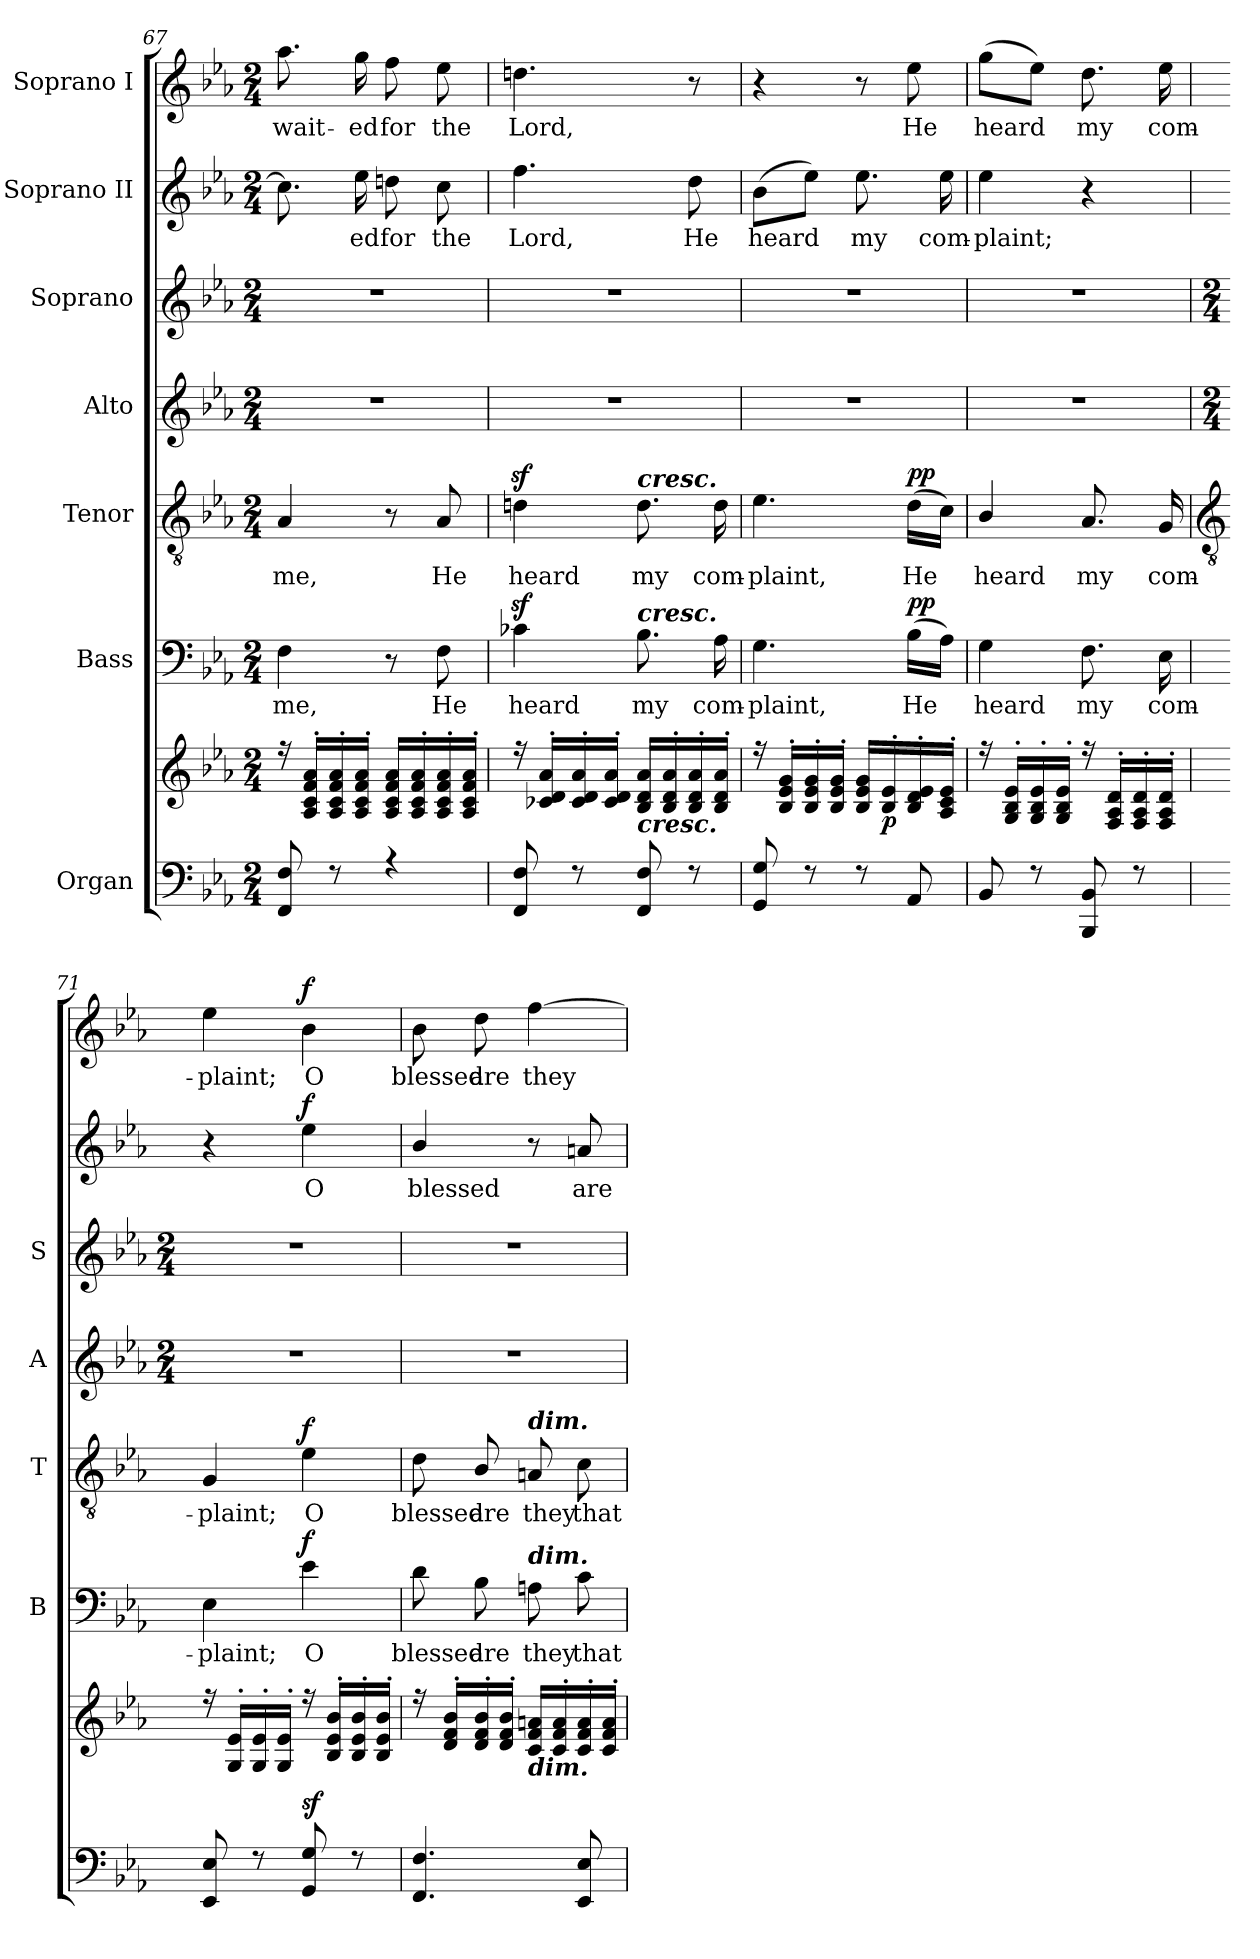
**kern	**kern	**dynam	**kern	**text	**dynam	**kern	**text	**dynam	**kern	**kern	**kern	**text	**dynam	**kern	**text	**dynam
*part7	*part7	*part7	*part6	*part6	*part6	*part5	*part5	*part5	*part4	*part3	*part2	*part2	*part2	*part1	*part1	*part1
*staff8	*staff7	*staff7/8	*staff6	*staff6	*staff6	*staff5	*staff5	*staff5	*staff4	*staff3	*staff2	*staff2	*staff2	*staff1	*staff1	*staff1
*I"Organ	*	*	*I"Bass	*	*	*I"Tenor	*	*	*I"Alto	*I"Soprano	*I"Soprano II	*	*	*I"Soprano I	*	*
*	*	*	*I'B	*	*	*I'T	*	*	*I'A	*I'S	*	*	*	*	*	*
*clefF4	*clefG2	*	*clefF4	*	*	*clefGv2	*	*	*clefG2	*clefG2	*clefG2	*	*	*clefG2	*	*
*k[b-e-a-]	*k[b-e-a-]	*	*k[b-e-a-]	*	*	*k[b-e-a-]	*	*	*k[b-e-a-]	*k[b-e-a-]	*k[b-e-a-]	*	*	*k[b-e-a-]	*	*
*E-:	*E-:	*	*E-:	*	*	*E-:	*	*	*E-:	*E-:	*E-:	*	*	*E-:	*	*
*M2/4	*M2/4	*	*M2/4	*	*	*M2/4	*	*	*M2/4	*M2/4	*M2/4	*	*	*M2/4	*	*
=67	=67	=67	=67	=67	=67	=67	=67	=67	=67	=67	=67	=67	=67	=67	=67	=67
*^	*^	*	*	*	*	*	*	*	*	*	*	*	*	*	*	*
!	!LO:N:vis=1	!	!LO:N:vis=1	!	!	!LO:LY:b	!	!	!LO:LY:b	!	!	!	!	!	!	!	!LO:LY:b	!
8FF 8F	2ryy	16r	2ryy	.	4F	me,	.	4A-	me,	.	2r	2r	8.cc]	.	.	8.aa-	wait-	.
.	.	16A-' 16c' 16f' 16a-'LL	.	.	.	.	.	.	.	.	.	.	.	.	.	.	.	.
8r	.	16A-' 16c' 16f' 16a-'	.	.	.	.	.	.	.	.	.	.	.	.	.	.	.	.
!	!	!	!	!	!	!	!	!	!	!	!	!	!	!LO:LY:b	!	!	!LO:LY:b	!
.	.	16A-' 16c' 16f' 16a-'JJ	.	.	.	.	.	.	.	.	.	.	16ee-	ed	.	16gg	-ed	.
!	!	!	!	!	!	!	!	!	!	!	!	!	!	!LO:LY:b	!	!	!LO:LY:b	!
4r	.	16A- 16c 16f 16a-LL	.	.	8r	.	.	8r	.	.	.	.	8ddn	for	.	8ff	for	.
.	.	16A-' 16c' 16f' 16a-'	.	.	.	.	.	.	.	.	.	.	.	.	.	.	.	.
!	!	!	!	!	!	!LO:LY:b	!	!	!LO:LY:b	!	!	!	!	!LO:LY:b	!	!	!LO:LY:b	!
.	.	16A-' 16c' 16f' 16a-'	.	.	8F	He	.	8A-	He	.	.	.	8cc	the	.	8ee-	the	.
.	.	16A-' 16c' 16f' 16a-'JJ	.	.	.	.	.	.	.	.	.	.	.	.	.	.	.	.
=68	=68	=68	=68	=68	=68	=68	=68	=68	=68	=68	=68	=68	=68	=68	=68	=68	=68	=68
!	!LO:N:vis=1	!	!LO:N:vis=1	!	!	!LO:LY:b	!	!	!LO:LY:b	!	!	!	!	!LO:LY:b	!	!	!LO:LY:b	!
8FF 8F	2ryy	16r	2ryy	.	4c-Xz<	heard	.	4dnz<	heard	.	2r	2r	4.ff	Lord,	.	4.ddn	Lord,	.
.	.	16c-X' 16d' 16a-'LL	.	.	.	.	.	.	.	.	.	.	.	.	.	.	.	.
8r	.	16c-' 16d' 16a-'	.	.	.	.	.	.	.	.	.	.	.	.	.	.	.	.
.	.	16c-' 16d' 16a-'JJ	.	.	.	.	.	.	.	.	.	.	.	.	.	.	.	.
!	!	!	!	!	!	!	!	!LO:TX:a:Bi:t=cresc.	!	!	!	!	!	!	!	!	!	!
!	!	!	!	!	!LO:TX:a:Bi:t=cresc.	!	!	!	!	!	!	!	!	!	!	!	!	!
!LO:TX:a:Bi:t=cresc.	!	!	!	!	!	!	!	!	!	!	!	!	!	!	!	!	!	!
!	!	!	!	!	!	!LO:LY:b	!	!	!LO:LY:b	!	!	!	!	!	!	!	!	!
8FF 8F	.	16B- 16d 16a-LL	.	.	8.B-	my	.	8.d	my	.	.	.	.	.	.	.	.	.
.	.	16B-' 16d' 16a-'	.	.	.	.	.	.	.	.	.	.	.	.	.	.	.	.
!	!	!	!	!	!	!	!	!	!	!	!	!	!	!LO:LY:b	!	!	!	!
8r	.	16B-' 16d' 16a-'	.	.	.	.	.	.	.	.	.	.	8dd	He	.	8r	.	.
!	!	!	!	!	!	!LO:LY:b	!	!	!LO:LY:b	!	!	!	!	!	!	!	!	!
.	.	16B-' 16d' 16a-'JJ	.	.	16A-	com-	.	16d	com-	.	.	.	.	.	.	.	.	.
=69	=69	=69	=69	=69	=69	=69	=69	=69	=69	=69	=69	=69	=69	=69	=69	=69	=69	=69
!	!LO:N:vis=1	!	!LO:N:vis=1	!	!	!LO:LY:b	!	!	!LO:LY:b	!	!	!	!	!LO:LY:b	!	!	!	!
8GG 8G	2ryy	16r	2ryy	.	4.G	-plaint,	.	4.e-	-plaint,	.	2r	2r	(>8b-L	heard	.	4r	.	.
.	.	16B-' 16e-' 16g'LL	.	.	.	.	.	.	.	.	.	.	.	.	.	.	.	.
8r	.	16B-' 16e-' 16g'	.	.	.	.	.	.	.	.	.	.	8ee-J)	.	.	.	.	.
.	.	16B-' 16e-' 16g'JJ	.	.	.	.	.	.	.	.	.	.	.	.	.	.	.	.
!	!	!	!	!	!	!	!	!	!	!	!	!	!	!LO:LY:b	!	!	!	!
8r	.	16B- 16e- 16gLL	.	.	.	.	.	.	.	.	.	.	8.ee-	my	.	8r	.	.
!	!	!	!	!LO:DY:b	!	!	!	!	!	!	!	!	!	!	!	!	!	!
.	.	16B-' 16e-'	.	p	.	.	.	.	.	.	.	.	.	.	.	.	.	.
!	!	!	!	!	!	!LO:LY:b	!LO:DY:b	!	!LO:LY:b	!LO:DY:b	!	!	!	!	!	!	!LO:LY:b	!
8AA-	.	16B-' 16d' 16e-'	.	.	(>16B-LL	He	pp	(>16dLL	He	pp	.	.	.	.	.	8ee-	He	.
!	!	!	!	!	!	!	!	!	!	!	!	!	!	!LO:LY:b	!	!	!	!
.	.	16A-' 16c' 16e-'JJ	.	.	16A-JJ)	.	.	16cJJ)	.	.	.	.	16ee-	com-	.	.	.	.
=70	=70	=70	=70	=70	=70	=70	=70	=70	=70	=70	=70	=70	=70	=70	=70	=70	=70	=70
!	!LO:N:vis=1	!	!LO:N:vis=1	!	!	!LO:LY:b	!	!	!LO:LY:b	!	!	!	!	!LO:LY:b	!	!	!LO:LY:b	!
8BB-	2ryy	16r	2ryy	.	4G	heard	.	4B-/	heard	.	2r	2r	4ee-	-plaint;	.	(>8ggL	heard	.
.	.	16G' 16B-' 16e-'LL	.	.	.	.	.	.	.	.	.	.	.	.	.	.	.	.
8r	.	16G' 16B-' 16e-'	.	.	.	.	.	.	.	.	.	.	.	.	.	8ee-J)	.	.
.	.	16G' 16B-' 16e-'JJ	.	.	.	.	.	.	.	.	.	.	.	.	.	.	.	.
!	!	!	!	!	!	!LO:LY:b	!	!	!LO:LY:b	!	!	!	!	!	!	!	!LO:LY:b	!
8BBB- 8BB-	.	16r	.	.	8.F	my	.	8.A-	my	.	.	.	4r	.	.	8.dd	my	.
.	.	16F' 16A-' 16d'LL	.	.	.	.	.	.	.	.	.	.	.	.	.	.	.	.
8r	.	16F' 16A-' 16d'	.	.	.	.	.	.	.	.	.	.	.	.	.	.	.	.
!	!	!	!	!	!	!LO:LY:b	!	!	!LO:LY:b	!	!	!	!	!	!	!	!LO:LY:b	!
.	.	16F' 16A-' 16d'JJ	.	.	16E-	com-	.	16G	com-	.	.	.	.	.	.	16ee-	com-	.
!!LO:LB:g=z
=71	=71	=71	=71	=71	=71	=71	=71	=71	=71	=71	=71	=71	=71	=71	=71	=71	=71	=71
*	*	*	*	*	*	*	*	*clefGv2	*	*	*	*	*	*	*	*	*	*
*	*	*	*	*	*	*	*	*	*	*	*M2/4	*M2/4	*	*	*	*	*	*
!	!LO:N:vis=1	!	!LO:N:vis=1	!	!	!LO:LY:b	!	!	!LO:LY:b	!	!	!	!	!	!	!	!LO:LY:b	!
8EE- 8E-	2ryy	16r	2ryy	.	4E-	-plaint;	.	4G	-plaint;	.	2r	2r	4r	.	.	4ee-	-plaint;	.
.	.	16G' 16e-'LL	.	.	.	.	.	.	.	.	.	.	.	.	.	.	.	.
8r	.	16G' 16e-'	.	.	.	.	.	.	.	.	.	.	.	.	.	.	.	.
.	.	16G' 16e-'JJ	.	.	.	.	.	.	.	.	.	.	.	.	.	.	.	.
!	!	!	!	!LO:DY:a=2	!	!LO:LY:b	!LO:DY:b	!	!LO:LY:b	!LO:DY:b	!	!	!	!LO:LY:b	!LO:DY:b	!	!LO:LY:b	!LO:DY:b
8GG 8G	.	16r	.	sf	4e-	O	f	4e-	O	f	.	.	4ee-	O	f	4b-	O	f
.	.	16B-' 16e-' 16b-'LL	.	.	.	.	.	.	.	.	.	.	.	.	.	.	.	.
8r	.	16B-' 16e-' 16b-'	.	.	.	.	.	.	.	.	.	.	.	.	.	.	.	.
.	.	16B-' 16e-' 16b-'JJ	.	.	.	.	.	.	.	.	.	.	.	.	.	.	.	.
=72	=72	=72	=72	=72	=72	=72	=72	=72	=72	=72	=72	=72	=72	=72	=72	=72	=72	=72
!	!LO:N:vis=1	!	!LO:N:vis=1	!	!	!LO:LY:b	!	!	!LO:LY:b	!	!	!	!	!LO:LY:b	!	!	!LO:LY:b	!
4.FF 4.F	2ryy	16r	2ryy	.	8d	blessed	.	8d	blessed	.	2r	2r	4b-/	blessed	.	8b-	blessed	.
.	.	16d' 16f' 16b-'LL	.	.	.	.	.	.	.	.	.	.	.	.	.	.	.	.
!	!	!	!	!	!	!LO:LY:b	!	!	!LO:LY:b	!	!	!	!	!	!	!	!LO:LY:b	!
.	.	16d' 16f' 16b-'	.	.	8B-	are	.	8B-/	are	.	.	.	.	.	.	8dd	are	.
.	.	16d' 16f' 16b-'JJ	.	.	.	.	.	.	.	.	.	.	.	.	.	.	.	.
!	!	!	!	!	!	!	!	!LO:TX:a:Bi:t=dim.	!	!	!	!	!	!	!	!	!	!
!	!	!	!	!	!LO:TX:a:Bi:t=dim.	!	!	!	!	!	!	!	!	!	!	!	!	!
!	!	!LO:TX:b:Bi:t=dim.	!	!	!	!	!	!	!	!	!	!	!	!	!	!	!	!
!	!	!	!	!	!	!LO:LY:b	!	!	!LO:LY:b	!	!	!	!	!	!	!	!LO:LY:b	!
.	.	16c 16f 16anLL	.	.	8An	they	.	8An	they	.	.	.	8r	.	.	[4ff	they	.
.	.	16c' 16f' 16a'	.	.	.	.	.	.	.	.	.	.	.	.	.	.	.	.
!	!	!	!	!	!	!LO:LY:b	!	!	!LO:LY:b	!	!	!	!	!LO:LY:b	!	!	!	!
8EE- 8E-	.	16c' 16f' 16a'	.	.	8c	that	.	8c	that	.	.	.	8an	are	.	.	.	.
.	.	16c' 16f' 16a'JJ	.	.	.	.	.	.	.	.	.	.	.	.	.	.	.	.
*v	*v	*	*	*	*	*	*	*	*	*	*	*	*	*	*	*	*	*
*	*v	*v	*	*	*	*	*	*	*	*	*	*	*	*	*	*	*
=	=	=	=	=	=	=	=	=	=	=	=	=	=	=	=	=
*-	*-	*-	*-	*-	*-	*-	*-	*-	*-	*-	*-	*-	*-	*-	*-	*-
